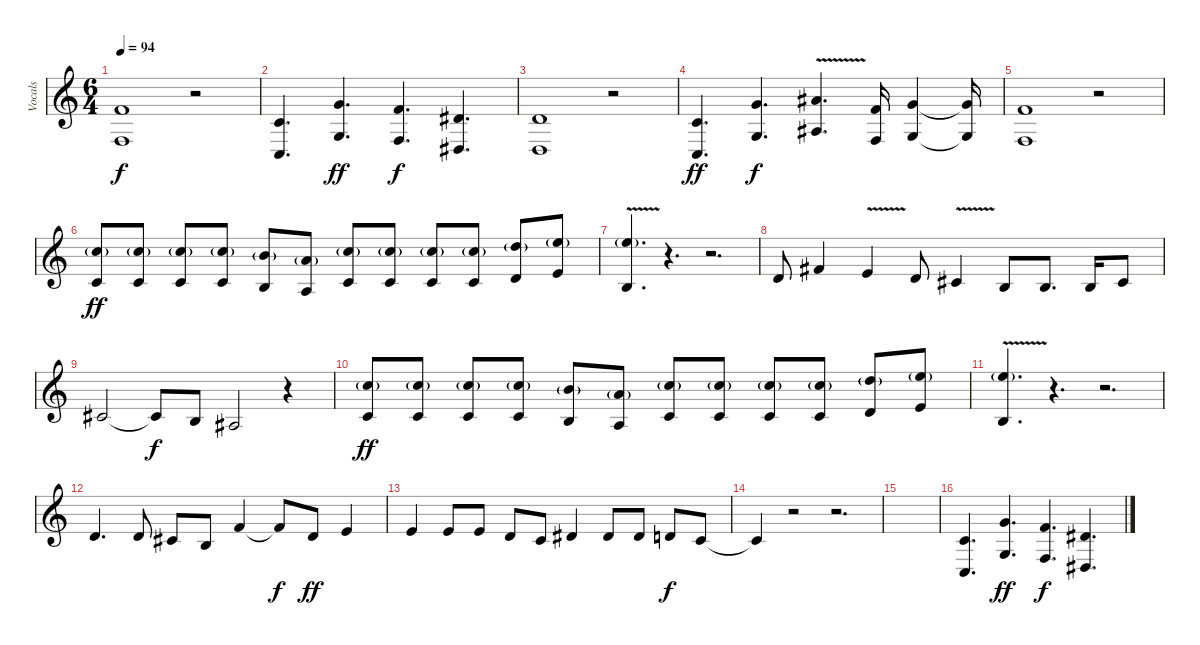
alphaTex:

\track ("Vocals" "Vocals") {instrument violin}
\staff {score}
\tuning (E4 B3 G3 D3 A2 E2) {hide}
\ts (6 4)
\tempo 94
\clef g2
\ks c
(6.2 3.4).1{dy f} r.2 |
(5.3 3.5).4{d} (8.2 5.4).4{d dy ff} (6.2 3.4).4{d dy f} (8.3 6.5).4{d} |
(7.3 5.5).1 r.2 |
(5.3 3.5).4{d dy ff} (8.2 5.4).4{d dy f} (11.2{v} 8.4{v}).4{d} (6.2 3.4).16 (8.2 5.4).4 (8.2{t} 5.4{t}).16 |
(6.2 3.4).1 r.2 |
(13.2{g} 10.4).8{dy ff} (13.2{g} 10.4).8 (13.2{g} 10.4).8 (13.2{g} 10.4).8 (12.2{g} 9.4).8 (10.2{g} 7.4).8 (13.2{g} 10.4).8 (13.2{g} 10.4).8 (13.2{g} 10.4).8 (13.2{g} 10.4).8 (15.2{g} 7.3).8 (17.2{g} 9.3).8 |
(17.2{v g} 9.4{v}).4{d} r.4{d} r.2{d} |
7.3.8 7.2.4 5.2{v}.4 7.3.8 6.3{v}.4 4.3.8 4.3.8{d} 4.3.16 6.3.8 |
6.3.2 6.3{t}.8{dy f} 4.3.8 3.3.2 r.4 |
(13.2{g} 10.4).8{dy ff} (13.2{g} 10.4).8 (13.2{g} 10.4).8 (13.2{g} 10.4).8 (12.2{g} 9.4).8 (10.2{g} 7.4).8 (13.2{g} 10.4).8 (13.2{g} 10.4).8 (13.2{g} 10.4).8 (13.2{g} 10.4).8 (15.2{g} 7.3).8 (17.2{g} 9.3).8 |
(17.2{v g} 9.4{v}).4{d} r.4{d} r.2{d} |
7.3.4{d} 7.3.8 6.3.8 4.3.8 6.2.4 6.2{t}.8{dy f} 3.2.8{dy ff} 5.2.4 |
5.2.4 5.2.8 5.2.8 3.2.8 5.3.8 4.2.4 4.2.8 4.2.8 3.2.8{dy f} 5.3.8 |
5.3{t}.4 r.2 r.2{d} |
|
(5.3 3.5).4{d} (8.2 5.4).4{d dy ff} (6.2 3.4).4{d dy f} (8.3 6.5).4{d}
